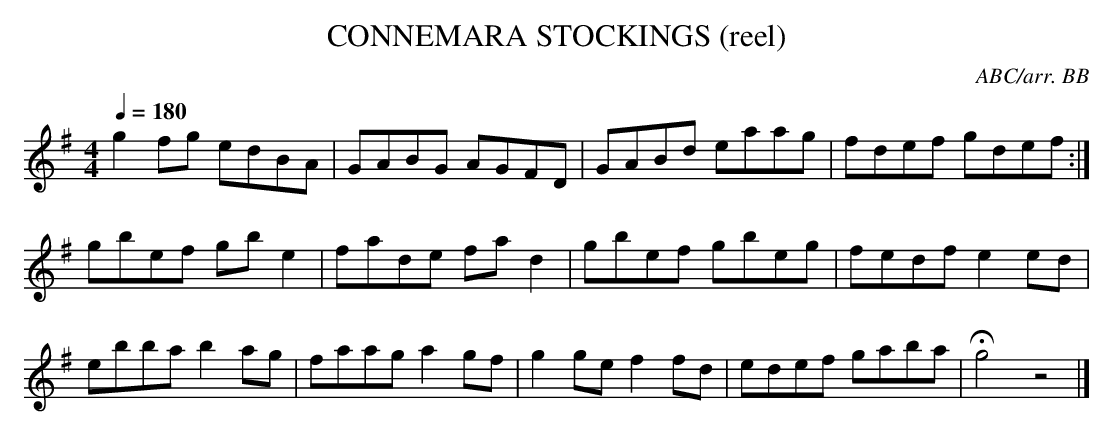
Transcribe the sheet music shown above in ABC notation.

X:1
T:CONNEMARA STOCKINGS (reel)
C:ABC/arr. BB
Q:1/4=180
M:4/4
L:1/8
K:G
g2fg edBA|GABG AGFD|GABd eaag|fdef gdef :|
gbef gb e2|fade fa d2|gbef gbeg|fedf e2 ed |
ebba b2 ag|faag a2 gf|g2 ge f2 fd|edef gaba |Hg4z4|]
